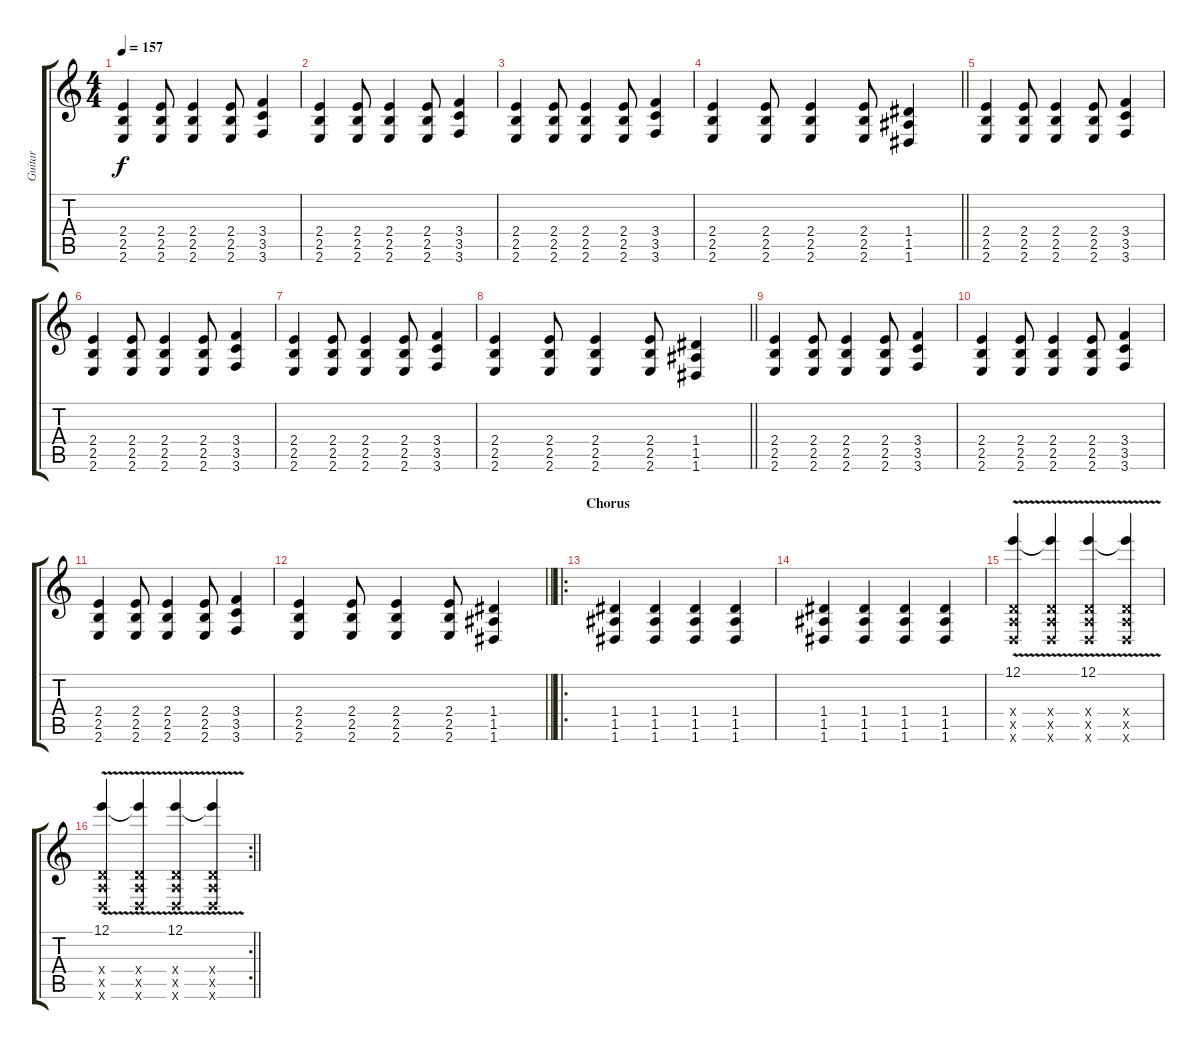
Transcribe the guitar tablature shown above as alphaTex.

\track ("Guitar" "Guitar") {instrument distortionguitar}
\staff {score tabs}
\tuning (E4 B3 G3 D3 A2 D2) {hide}
\ts (4 4)
\tempo 157
\clef g2
\ks c
(2.4 2.5 2.6).4{dy f} (2.4 2.5 2.6).8 (2.4 2.5 2.6).4 (2.4 2.5 2.6).8 (3.4 3.5 3.6).4 |
(2.4 2.5 2.6).4 (2.4 2.5 2.6).8 (2.4 2.5 2.6).4 (2.4 2.5 2.6).8 (3.4 3.5 3.6).4 |
(2.4 2.5 2.6).4 (2.4 2.5 2.6).8 (2.4 2.5 2.6).4 (2.4 2.5 2.6).8 (3.4 3.5 3.6).4 |
\barLineRight lightlight
(2.4 2.5 2.6).4 (2.4 2.5 2.6).8 (2.4 2.5 2.6).4 (2.4 2.5 2.6).8 (1.4 1.5 1.6).4 |
(2.4 2.5 2.6).4 (2.4 2.5 2.6).8 (2.4 2.5 2.6).4 (2.4 2.5 2.6).8 (3.4 3.5 3.6).4 |
(2.4 2.5 2.6).4 (2.4 2.5 2.6).8 (2.4 2.5 2.6).4 (2.4 2.5 2.6).8 (3.4 3.5 3.6).4 |
(2.4 2.5 2.6).4 (2.4 2.5 2.6).8 (2.4 2.5 2.6).4 (2.4 2.5 2.6).8 (3.4 3.5 3.6).4 |
\barLineRight lightlight
(2.4 2.5 2.6).4 (2.4 2.5 2.6).8 (2.4 2.5 2.6).4 (2.4 2.5 2.6).8 (1.4 1.5 1.6).4 |
(2.4 2.5 2.6).4 (2.4 2.5 2.6).8 (2.4 2.5 2.6).4 (2.4 2.5 2.6).8 (3.4 3.5 3.6).4 |
(2.4 2.5 2.6).4 (2.4 2.5 2.6).8 (2.4 2.5 2.6).4 (2.4 2.5 2.6).8 (3.4 3.5 3.6).4 |
(2.4 2.5 2.6).4 (2.4 2.5 2.6).8 (2.4 2.5 2.6).4 (2.4 2.5 2.6).8 (3.4 3.5 3.6).4 |
\barLineRight lightlight
(2.4 2.5 2.6).4 (2.4 2.5 2.6).8 (2.4 2.5 2.6).4 (2.4 2.5 2.6).8 (1.4 1.5 1.6).4 |
\ro
\section ("" "Chorus")
(1.4 1.5 1.6).4 (1.4 1.5 1.6).4 (1.4 1.5 1.6).4 (1.4 1.5 1.6).4 |
(1.4 1.5 1.6).4 (1.4 1.5 1.6).4 (1.4 1.5 1.6).4 (1.4 1.5 1.6).4 |
(12.1{v} 0.4{x} 0.5{x} 0.6{x}).4 (12.1{t} 0.4{x} 0.5{x} 0.6{x}).4 (12.1{v} 0.4{x} 0.5{x} 0.6{x}).4 (12.1{t} 0.4{x} 0.5{x} 0.6{x}).4 |
\rc 2
\barLineRight lightlight
(12.1{v} 0.4{x} 0.5{x} 0.6{x}).4 (12.1{t} 0.4{x} 0.5{x} 0.6{x}).4 (12.1{v} 0.4{x} 0.5{x} 0.6{x}).4 (12.1{t} 0.4{x} 0.5{x} 0.6{x}).4
